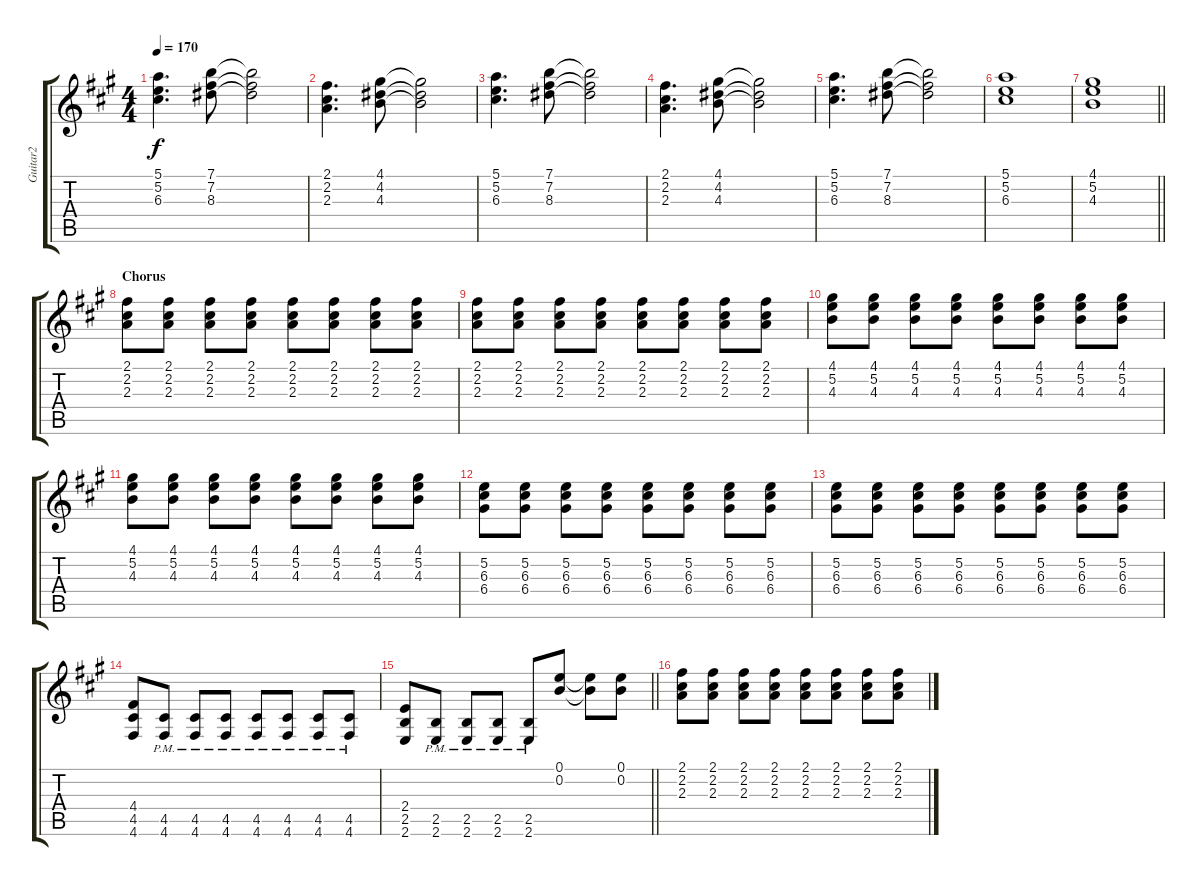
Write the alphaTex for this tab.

\track ("Guitar2" "Guitar2") {instrument distortionguitar}
\staff {score tabs}
\tuning (E4 B3 G3 D3 A2 D2) {hide}
\ts (4 4)
\tempo 170
\clef g2
\ks f#minor
(5.1 5.2 6.3).4{d dy f} (7.1 7.2 8.3).8 (7.1{t} 7.2{t} 8.3{t}).2 |
(2.1 2.2 2.3).4{d} (4.1 4.2 4.3).8 (4.1{t} 4.2{t} 4.3{t}).2 |
(5.1 5.2 6.3).4{d} (7.1 7.2 8.3).8 (7.1{t} 7.2{t} 8.3{t}).2 |
(2.1 2.2 2.3).4{d} (4.1 4.2 4.3).8 (4.1{t} 4.2{t} 4.3{t}).2 |
(5.1 5.2 6.3).4{d} (7.1 7.2 8.3).8 (7.1{t} 7.2{t} 8.3{t}).2 |
(5.1 5.2 6.3).1 |
\barLineRight lightlight
(4.1 5.2 4.3).1 |
\section ("" "Chorus")
(2.1 2.2 2.3).8 (2.1 2.2 2.3).8 (2.1 2.2 2.3).8 (2.1 2.2 2.3).8 (2.1 2.2 2.3).8 (2.1 2.2 2.3).8 (2.1 2.2 2.3).8 (2.1 2.2 2.3).8 |
(2.1 2.2 2.3).8 (2.1 2.2 2.3).8 (2.1 2.2 2.3).8 (2.1 2.2 2.3).8 (2.1 2.2 2.3).8 (2.1 2.2 2.3).8 (2.1 2.2 2.3).8 (2.1 2.2 2.3).8 |
(4.1 5.2 4.3).8 (4.1 5.2 4.3).8 (4.1 5.2 4.3).8 (4.1 5.2 4.3).8 (4.1 5.2 4.3).8 (4.1 5.2 4.3).8 (4.1 5.2 4.3).8 (4.1 5.2 4.3).8 |
(4.1 5.2 4.3).8 (4.1 5.2 4.3).8 (4.1 5.2 4.3).8 (4.1 5.2 4.3).8 (4.1 5.2 4.3).8 (4.1 5.2 4.3).8 (4.1 5.2 4.3).8 (4.1 5.2 4.3).8 |
(5.2 6.3 6.4).8 (5.2 6.3 6.4).8 (5.2 6.3 6.4).8 (5.2 6.3 6.4).8 (5.2 6.3 6.4).8 (5.2 6.3 6.4).8 (5.2 6.3 6.4).8 (5.2 6.3 6.4).8 |
(5.2 6.3 6.4).8 (5.2 6.3 6.4).8 (5.2 6.3 6.4).8 (5.2 6.3 6.4).8 (5.2 6.3 6.4).8 (5.2 6.3 6.4).8 (5.2 6.3 6.4).8 (5.2 6.3 6.4).8 |
(4.4 4.5 4.6).8 (4.5{pm} 4.6{pm}).8 (4.5{pm} 4.6{pm}).8 (4.5{pm} 4.6{pm}).8 (4.5{pm} 4.6{pm}).8 (4.5{pm} 4.6{pm}).8 (4.5{pm} 4.6{pm}).8 (4.5{pm} 4.6{pm}).8 |
\barLineRight lightlight
(2.4 2.5 2.6).8 (2.5{pm} 2.6{pm}).8 (2.5{pm} 2.6{pm}).8 (2.5{pm} 2.6{pm}).8 (2.5{pm} 2.6{pm}).8 (0.1 0.2).8 (0.1{t} 0.2{t}).8 (0.1 0.2).8 |
(2.1 2.2 2.3).8 (2.1 2.2 2.3).8 (2.1 2.2 2.3).8 (2.1 2.2 2.3).8 (2.1 2.2 2.3).8 (2.1 2.2 2.3).8 (2.1 2.2 2.3).8 (2.1 2.2 2.3).8
